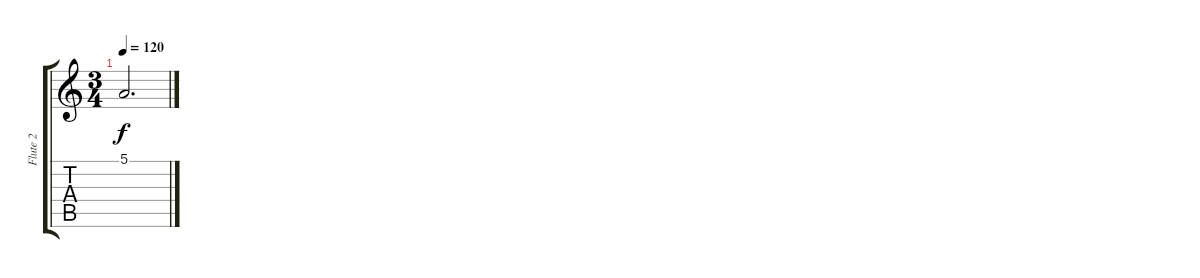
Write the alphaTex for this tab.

\track ("Flute 2" "Flute 2") {instrument flute}
\staff {score tabs}
\tuning (E4 B3 G3 D3 A2 E2) {hide}
\ts (3 4)
\tempo 120
\clef g2
\ks c
5.1.2{d dy f}
